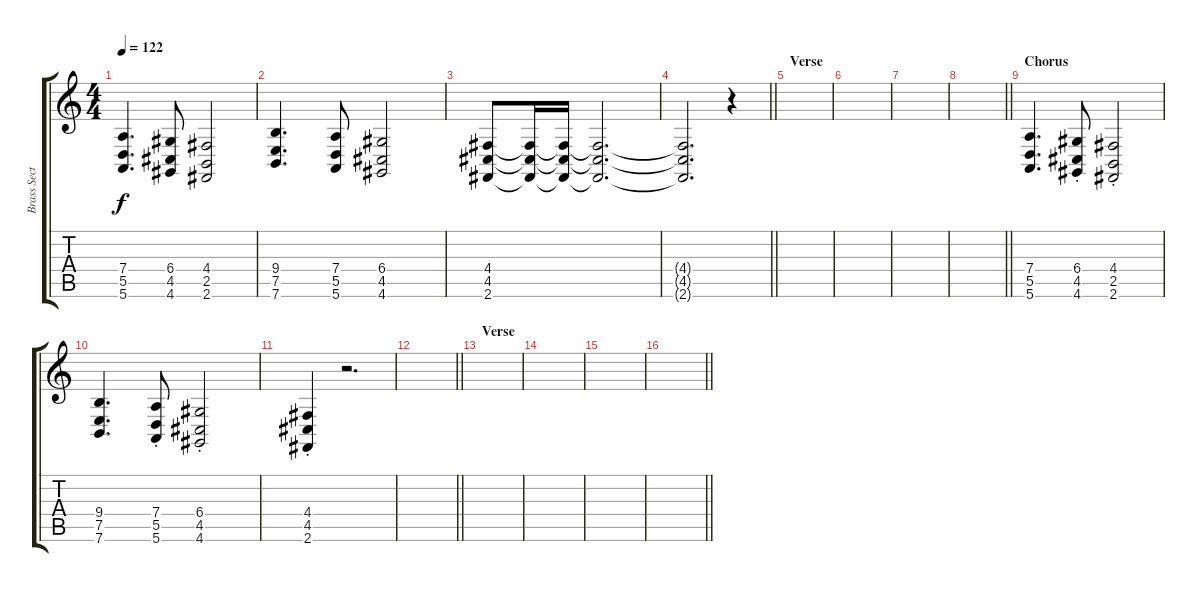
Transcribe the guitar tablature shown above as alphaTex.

\track ("Brass Section" "Brass Sect") {instrument brasssection bank 255}
\staff {score tabs}
\tuning (E4 B3 G3 D3 A2 E2) {hide}
\ts (4 4)
\tempo 122
\clef g2
\ks c
(7.4 5.5 5.6).4{d dy f} (6.4 4.5 4.6).8 (4.4 2.5 2.6).2 |
(9.4 7.5 7.6).4{d} (7.4 5.5 5.6).8 (6.4 4.5 4.6).2 |
(4.4 4.5 2.6).8 (4.4{t} 4.5{t} 2.6{t}).16 (4.4{t} 4.5{t} 2.6{t}).16 (4.4{t} 4.5{t} 2.6{t}).2{d} |
\barLineRight lightlight
(4.4{t} 4.5{t} 2.6{t}).2{d} r.4 |
\section ("" "Verse")
|
|
|
\barLineRight lightlight
|
\section ("" "Chorus")
(7.4 5.5 5.6).4{d} (6.4{st} 4.5{st} 4.6{st}).8 (4.4{st} 2.5{st} 2.6{st}).2 |
(9.4 7.5 7.6).4{d} (7.4{st} 5.5{st} 5.6{st}).8 (6.4{st} 4.5{st} 4.6{st}).2 |
(4.4{st} 4.5{st} 2.6{st}).4 r.2{d} |
\barLineRight lightlight
|
\section ("" "Verse")
|
|
|
\barLineRight lightlight
